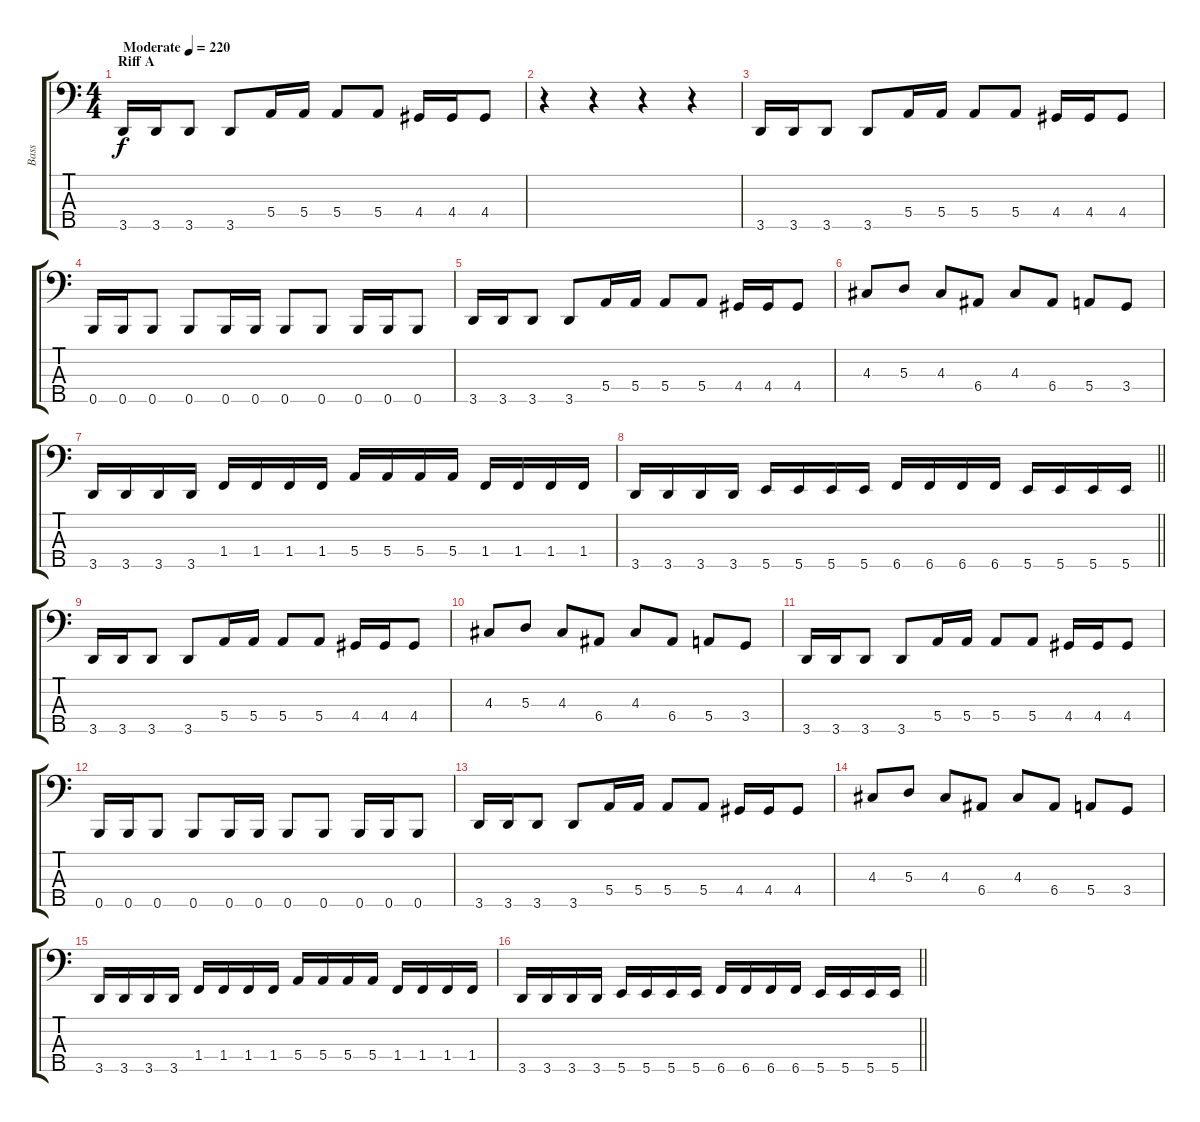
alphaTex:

\track ("Bass " "Bass ") {instrument electricbasspick}
\staff {score tabs}
\tuning (G2 D2 A1 E1 B0) {hide}
\ts (4 4)
\section ("" "Riff A")
\tempo (220 "Moderate")
\clef f4
\ks c
3.5.16{dy f instrument electricbasspick} 3.5.16 3.5.8 3.5.8 5.4.16 5.4.16 5.4.8 5.4.8 4.4.16 4.4.16 4.4.8 |
r.4 r.4 r.4 r.4 |
3.5.16 3.5.16 3.5.8 3.5.8 5.4.16 5.4.16 5.4.8 5.4.8 4.4.16 4.4.16 4.4.8 |
0.5.16 0.5.16 0.5.8 0.5.8 0.5.16 0.5.16 0.5.8 0.5.8 0.5.16 0.5.16 0.5.8 |
3.5.16 3.5.16 3.5.8 3.5.8 5.4.16 5.4.16 5.4.8 5.4.8 4.4.16 4.4.16 4.4.8 |
4.3.8 5.3.8 4.3.8 6.4.8 4.3.8 6.4.8 5.4.8 3.4.8 |
3.5.16 3.5.16 3.5.16 3.5.16 1.4.16 1.4.16 1.4.16 1.4.16 5.4.16 5.4.16 5.4.16 5.4.16 1.4.16 1.4.16 1.4.16 1.4.16 |
\barLineRight lightlight
3.5.16 3.5.16 3.5.16 3.5.16 5.5.16 5.5.16 5.5.16 5.5.16 6.5.16 6.5.16 6.5.16 6.5.16 5.5.16 5.5.16 5.5.16 5.5.16 |
3.5.16 3.5.16 3.5.8 3.5.8 5.4.16 5.4.16 5.4.8 5.4.8 4.4.16 4.4.16 4.4.8 |
4.3.8 5.3.8 4.3.8 6.4.8 4.3.8 6.4.8 5.4.8 3.4.8 |
3.5.16 3.5.16 3.5.8 3.5.8 5.4.16 5.4.16 5.4.8 5.4.8 4.4.16 4.4.16 4.4.8 |
0.5.16 0.5.16 0.5.8 0.5.8 0.5.16 0.5.16 0.5.8 0.5.8 0.5.16 0.5.16 0.5.8 |
3.5.16 3.5.16 3.5.8 3.5.8 5.4.16 5.4.16 5.4.8 5.4.8 4.4.16 4.4.16 4.4.8 |
4.3.8 5.3.8 4.3.8 6.4.8 4.3.8 6.4.8 5.4.8 3.4.8 |
3.5.16 3.5.16 3.5.16 3.5.16 1.4.16 1.4.16 1.4.16 1.4.16 5.4.16 5.4.16 5.4.16 5.4.16 1.4.16 1.4.16 1.4.16 1.4.16 |
\barLineRight lightlight
3.5.16 3.5.16 3.5.16 3.5.16 5.5.16 5.5.16 5.5.16 5.5.16 6.5.16 6.5.16 6.5.16 6.5.16 5.5.16 5.5.16 5.5.16 5.5.16
